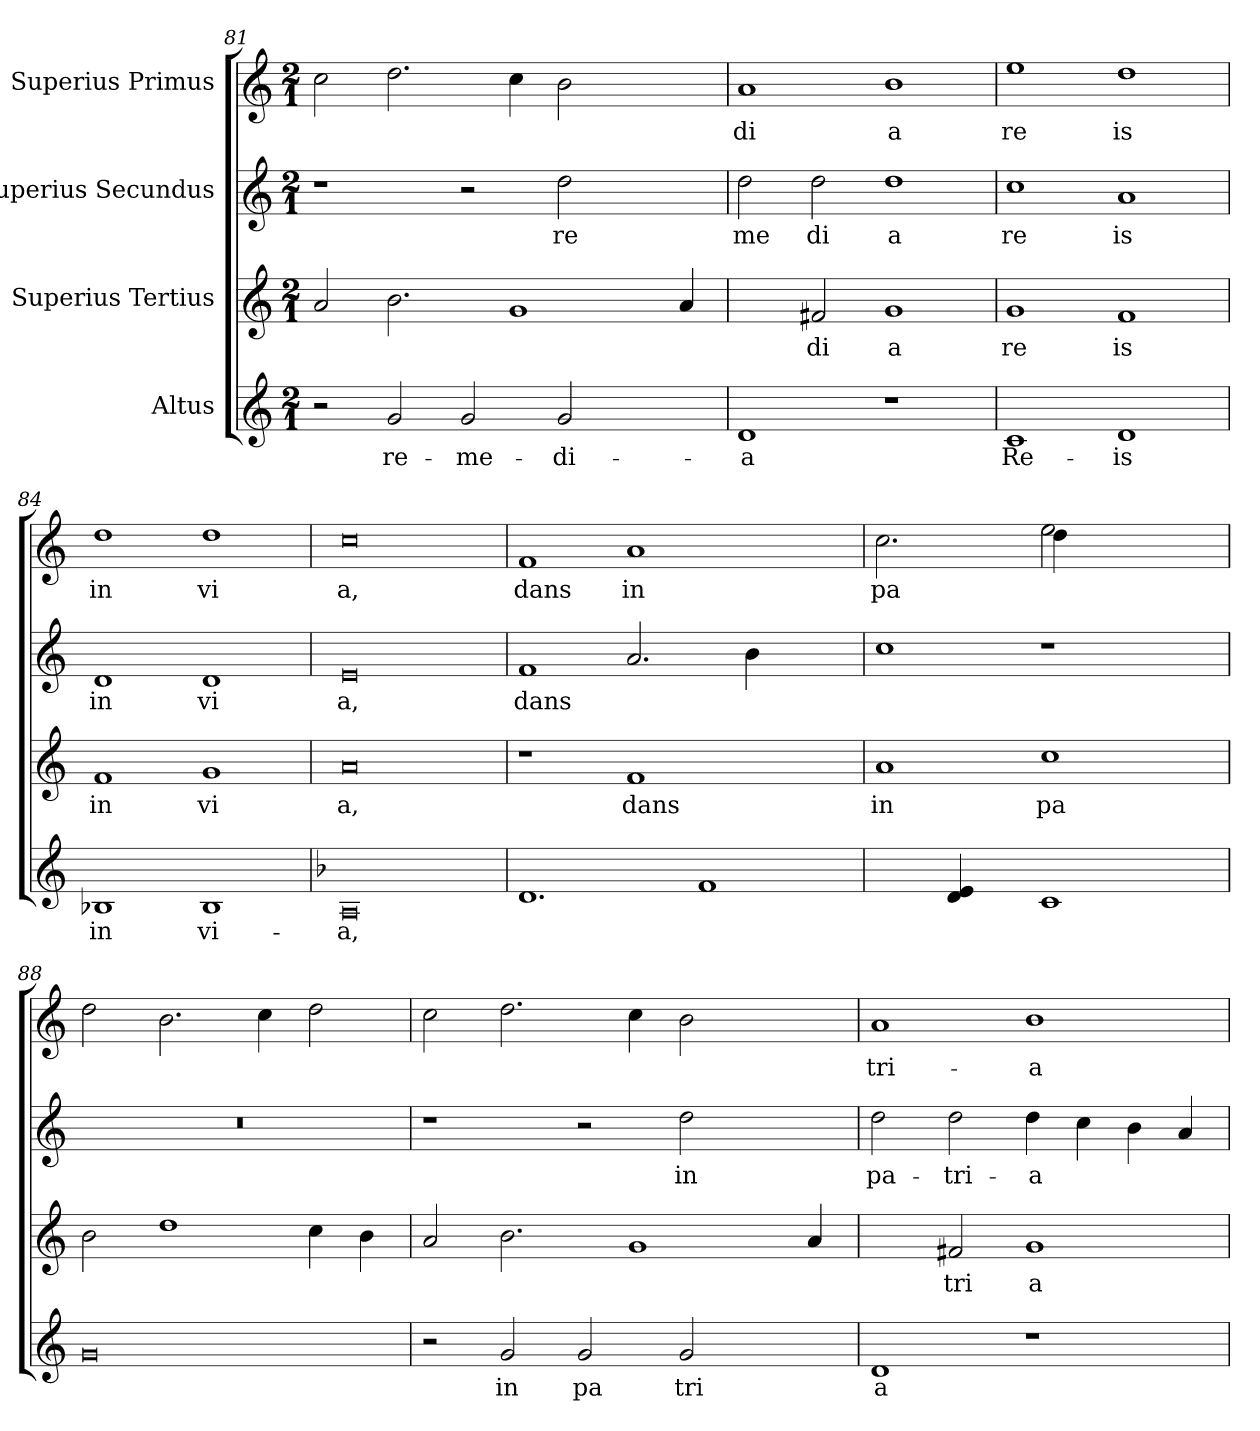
**kern	**text	**kern	**text	**kern	**text	**kern	**text
*part4	*part4	*part3	*part3	*part2	*part2	*part1	*part1
*staff4	*staff4	*staff3	*staff3	*staff2	*staff2	*staff1	*staff1
*I"Altus	*	*I"Superius Tertius	*	*I"Superius Secundus	*	*I"Superius Primus	*
*clefG2	*	*clefG2	*	*clefG2	*	*clefG2	*
*k[]	*	*k[]	*	*k[]	*	*k[]	*
*C:	*	*C:	*	*C:	*	*C:	*
*M2/1	*	*M2/1	*	*M2/1	*	*M2/1	*
=81	=81	=81	=81	=81	=81	=81	=81
!	!	!	!LO:LY:b:cj	!	!	!	!LO:LY:b:cj
2r	.	2a/	.	1r	.	2cc\	.
!	!LO:LY:b:cj	!	!	!	!	!	!LO:LY:b:cj
2g/	re-	2.b\	.	.	.	2.dd\	.
!	!LO:LY:b:cj	!	!	!	!	!	!
2g/	-me-	.	.	2r	.	.	.
!	!	!	!	!	!	!	!LO:LY:b:cj
.	.	1g	.	.	.	4cc\	.
!	!LO:LY:b:cj	!	!	!	!LO:LY:b:cj	!	!LO:LY:b:cj
2g/	-di-	.	.	2dd\	re	2b\	.
2ryy	.	.	.	2ryy	.	2ryy	.
!	!	!	!LO:LY:b:cj	!	!	!	!
.	.	4a/	.	.	.	.	.
=82	=82	=82	=82	=82	=82	=82	=82
!	!LO:LY:b:cj	!	!	!	!LO:LY:b:cj	!	!LO:LY:b:cj
1d	-a	2ryy	.	2dd\	me	1a	di
!	!	!	!LO:LY:b:cj	!	!LO:LY:b:cj	!	!
.	.	2f#/	di	2dd\	di	.	.
!	!	!	!LO:LY:b:cj	!	!LO:LY:b:cj	!	!LO:LY:b:cj
1r	.	1g	a	1dd	a	1b	a
=83	=83	=83	=83	=83	=83	=83	=83
!	!LO:LY:b:cj	!	!LO:LY:b:cj	!	!LO:LY:b:cj	!	!LO:LY:b:cj
1c	Re-	1g	re	1cc	re	1ee	re
!	!LO:LY:b:cj	!	!LO:LY:b:cj	!	!LO:LY:b:cj	!	!LO:LY:b:cj
1d	-is	1f	is	1a	is	1dd	is
=84	=84	=84	=84	=84	=84	=84	=84
!	!LO:LY:b:cj	!	!LO:LY:b:cj	!	!LO:LY:b:cj	!	!LO:LY:b:cj
1B-	in	1f	in	1d	in	1dd	in
!	!LO:LY:b:cj	!	!LO:LY:b:cj	!	!LO:LY:b:cj	!	!LO:LY:b:cj
1B-	vi-	1g	vi	1d	vi	1dd	vi
=85	=85	=85	=85	=85	=85	=85	=85
*k[b-]	*	*	*	*	*	*	*
*F:	*	*	*	*	*	*	*
!	!LO:LY:b:cj	!	!LO:LY:b:cj	!	!LO:LY:b:cj	!	!LO:LY:b:cj
0A	-a,	0a	a,	0e	a,	0cc	a,
=86	=86	=86	=86	=86	=86	=86	=86
!	!	!	!	!	!LO:LY:b:cj	!	!LO:LY:b:cj
1.d	.	1r	.	1f	dans	1f	dans
!	!	!	!LO:LY:b:cj	!	!LO:LY:b:cj	!	!LO:LY:b:cj
.	.	1f	dans	2.a/	.	1a	in
!	!LO:LY:b:cj	!	!	!	!	!	!
1f	.	.	.	.	.	.	.
!	!	!	!	!	!LO:LY:b:cj	!	!
.	.	.	.	4b\	.	.	.
.	.	2ryy	.	2ryy	.	2ryy	.
=87	=87	=87	=87	=87	=87	=87	=87
!	!	!	!LO:LY:b:cj	!	!LO:LY:b:cj	!	!LO:LY:b:cj
*	*	*	*	*	*	*^	*
2ryy	.	1a	in	1cc	.	2.cc\	1ryy	pa
!	!LO:LY:b:cj	!	!	!	!	!	!	!
4e/ 4d/	.	.	.	.	.	.	.	.
4ryy	.	.	.	.	.	4ryy	.	.
!	!LO:LY:b:cj	!	!LO:LY:b:cj	!	!	!	!	!LO:LY:b:cj
1c	.	1cc	pa	1r	.	2ee\	4dd\	.
.	.	.	.	.	.	.	2ryy	.
.	.	.	.	.	.	2ryy	.	.
.	.	.	.	.	.	.	4ryy	.
*	*	*	*	*	*	*v	*v	*
!!LO:PB:g=z
=88	=88	=88	=88	=88	=88	=88	=88
*k[]	*	*	*	*	*	*	*
*C:	*	*	*	*	*	*	*
*	*	*	*	*	*	*^	*
!	!LO:LY:b:cj	!	!LO:LY:b:cj	!	!	!	!	!LO:LY:b:cj
*	*	*	*	*	*	*v	*v	*
0g	.	2b\	.	0r	.	2dd\	.
!	!	!	!LO:LY:b:cj	!	!	!	!LO:LY:b:cj
.	.	1dd	.	.	.	2.b\	.
!	!	!	!	!	!	!	!LO:LY:b:cj
.	.	.	.	.	.	4cc\	.
!	!	!	!LO:LY:b:cj	!	!	!	!LO:LY:b:cj
.	.	4cc\	.	.	.	2dd\	.
!	!	!	!LO:LY:b:cj	!	!	!	!
.	.	4b\	.	.	.	.	.
=89	=89	=89	=89	=89	=89	=89	=89
!	!	!	!LO:LY:b:cj	!	!	!	!LO:LY:b:cj
2r	.	2a/	.	1r	.	2cc\	.
!	!LO:LY:b:cj	!	!	!	!	!	!LO:LY:b:cj
2g/	in	2.b\	.	.	.	2.dd\	.
!	!LO:LY:b:cj	!	!	!	!	!	!
2g/	pa	.	.	2r	.	.	.
!	!	!	!	!	!	!	!LO:LY:b:cj
.	.	1g	.	.	.	4cc\	.
!	!LO:LY:b:cj	!	!	!	!LO:LY:b:cj	!	!LO:LY:b:cj
2g/	tri	.	.	2dd\	in	2b\	.
2ryy	.	.	.	2ryy	.	2ryy	.
!	!	!	!LO:LY:b:cj	!	!	!	!
.	.	4a/	.	.	.	.	.
=90	=90	=90	=90	=90	=90	=90	=90
!	!LO:LY:b:cj	!	!	!	!LO:LY:b:cj	!	!LO:LY:b:cj
1d	a	2ryy	.	2dd\	pa-	1a	tri-
!	!	!	!LO:LY:b:cj	!	!LO:LY:b:cj	!	!
.	.	2f#/	tri	2dd\	-tri-	.	.
!	!	!	!LO:LY:b:cj	!	!LO:LY:b:cj	!	!LO:LY:b:cj
1r	.	1g	a	4dd\	-a	1b	-a
!	!	!	!	!	!LO:LY:b:cj	!	!
.	.	.	.	4cc\	.	.	.
!	!	!	!	!	!LO:LY:b:cj	!	!
.	.	.	.	4b\	.	.	.
!	!	!	!	!	!LO:LY:b:cj	!	!
.	.	.	.	4a/	.	.	.
=	=	=	=	=	=	=	=
*-	*-	*-	*-	*-	*-	*-	*-
